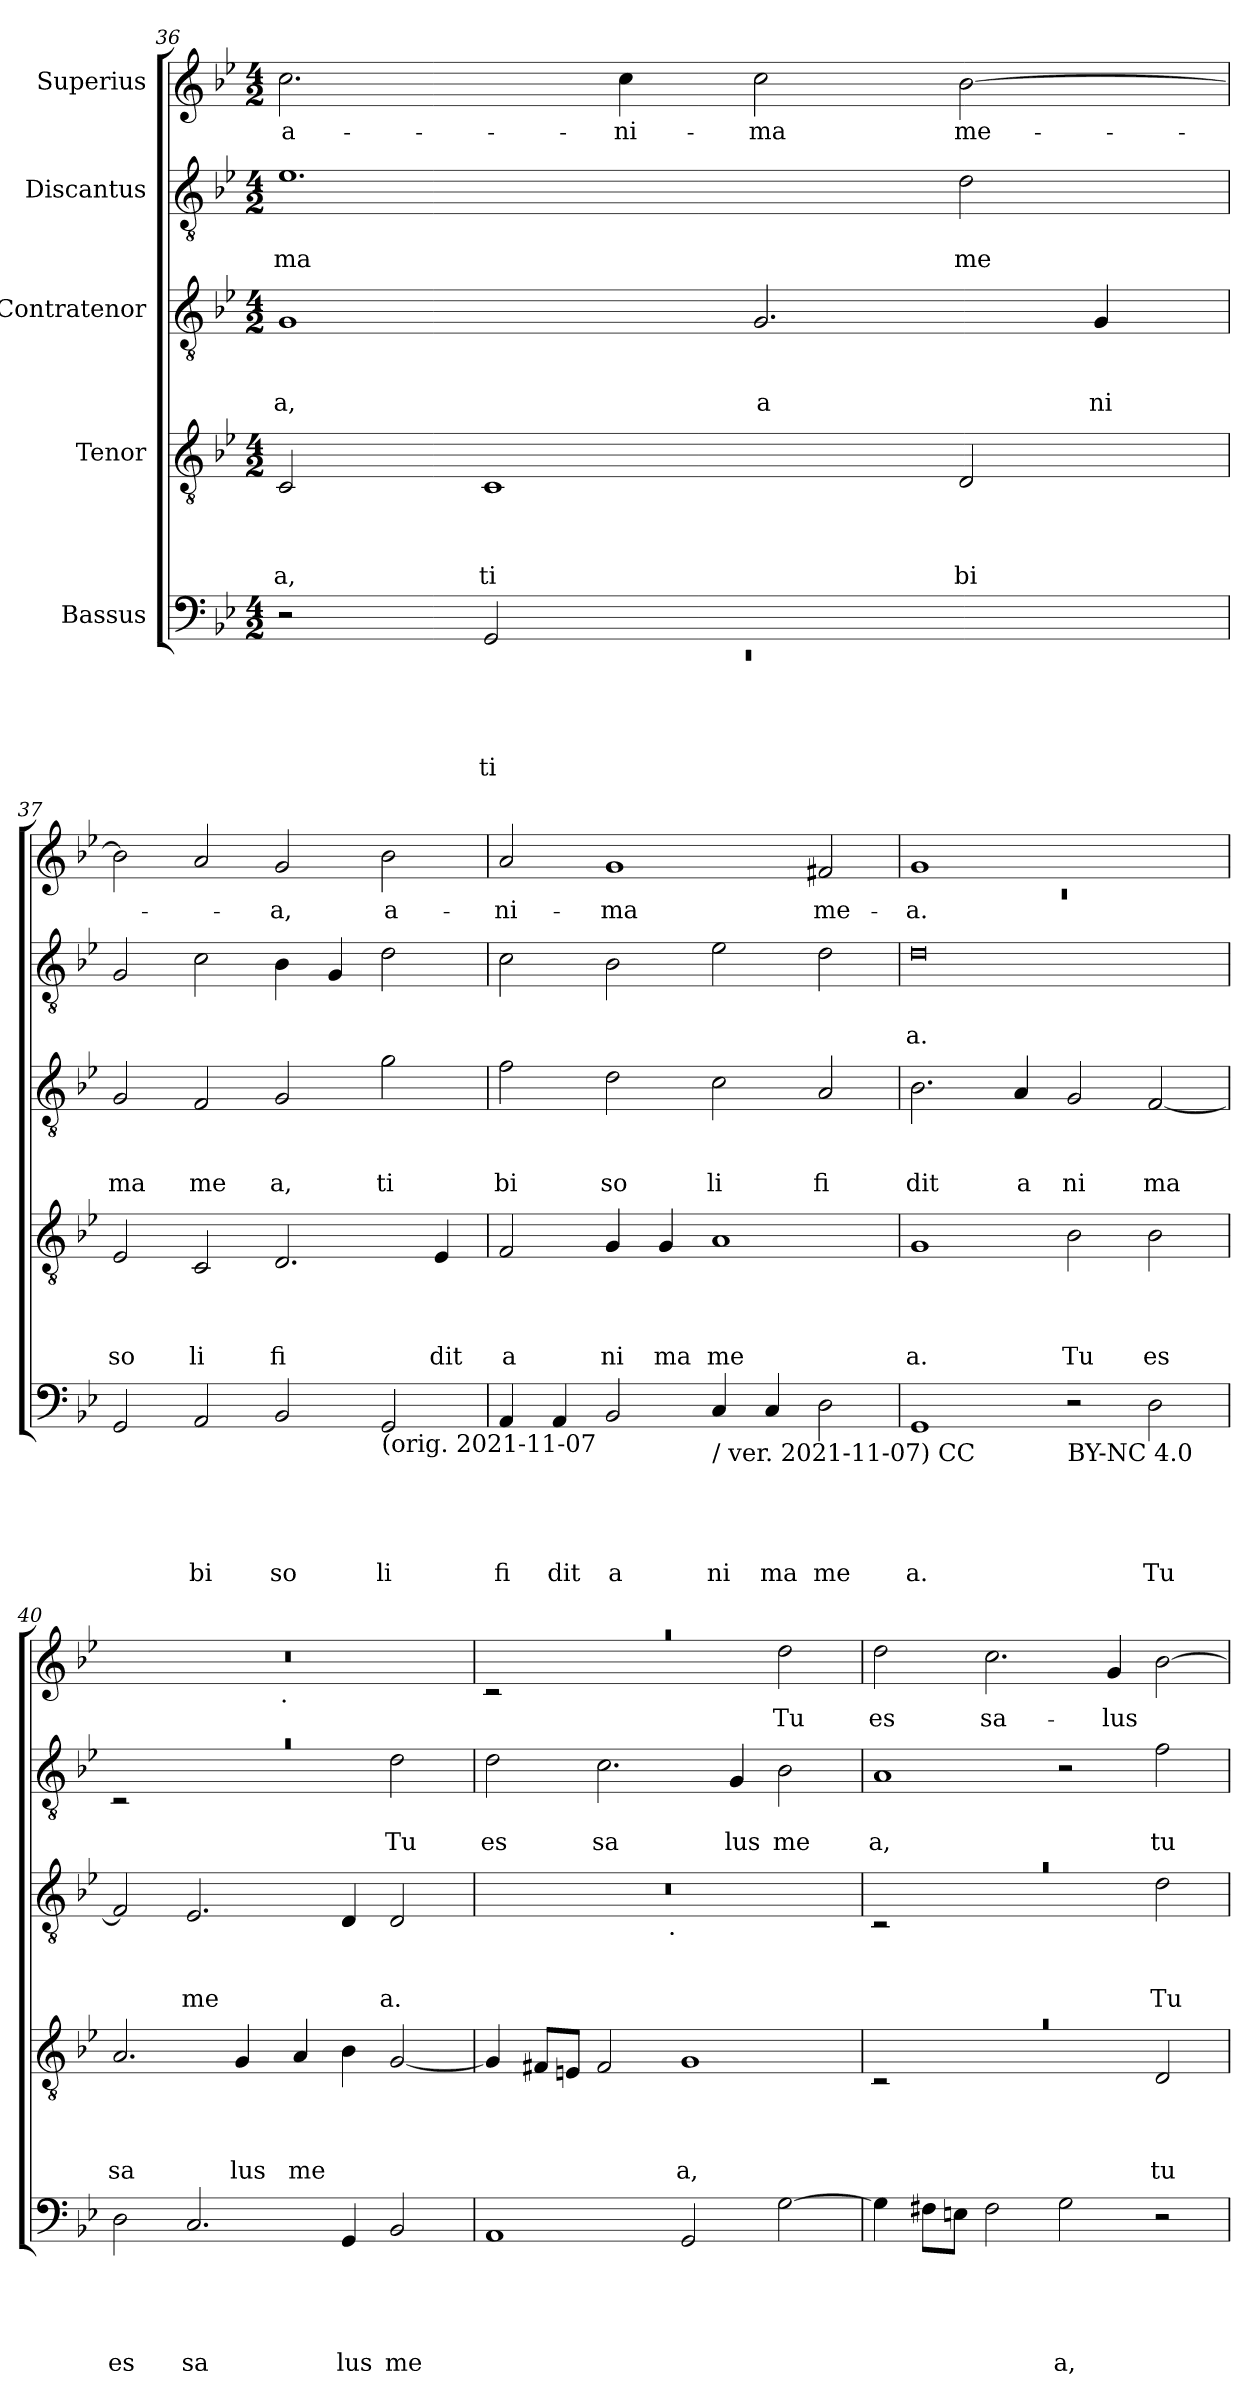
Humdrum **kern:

**kern	**text	**text	**text	**text	**text	**kern	**text	**text	**text	**text	**kern	**text	**text	**text	**kern	**text	**text	**kern	**text
*part5	*part5	*part5	*part5	*part5	*part5	*part4	*part4	*part4	*part4	*part4	*part3	*part3	*part3	*part3	*part2	*part2	*part2	*part1	*part1
*staff5	*staff5	*staff5	*staff5	*staff5	*staff5	*staff4	*staff4	*staff4	*staff4	*staff4	*staff3	*staff3	*staff3	*staff3	*staff2	*staff2	*staff2	*staff1	*staff1
*I"Bassus	*	*	*	*	*	*I"Tenor	*	*	*	*	*I"Contratenor	*	*	*	*I"Discantus	*	*	*I"Superius	*
*clefF4	*	*	*	*	*	*clefGv2	*	*	*	*	*clefGv2	*	*	*	*clefGv2	*	*	*clefG2	*
*k[b-e-]	*	*	*	*	*	*k[b-e-]	*	*	*	*	*k[b-e-]	*	*	*	*k[b-e-]	*	*	*k[b-e-]	*
*B-:	*	*	*	*	*	*B-:	*	*	*	*	*B-:	*	*	*	*B-:	*	*	*B-:	*
*M4/2	*	*	*	*	*	*M4/2	*	*	*	*	*M4/2	*	*	*	*M4/2	*	*	*M4/2	*
=36	=36	=36	=36	=36	=36	=36	=36	=36	=36	=36	=36	=36	=36	=36	=36	=36	=36	=36	=36
*^	*	*	*	*	*	*	*	*	*	*	*	*	*	*	*	*	*	*	*
!	!LO:N:vis=1	!	!	!	!	!	!	!	!	!	!LO:LY:b	!	!	!	!LO:LY:b	!	!	!LO:LY:b	!	!LO:LY:b
*	*^	*	*	*	*	*	*	*	*	*	*	*	*	*	*	*	*	*	*	*
0ryy	0rEE	2r	.	.	.	.	.	2C/	.	.	.	a,	1G	.	.	a,	1.e-	.	ma	2.cc\	a-
!	!	!	!	!	!	!	!LO:LY:b	!	!	!	!	!LO:LY:b	!	!	!	!	!	!	!	!	!
.	.	2GG/	.	.	.	.	ti	1C	.	.	.	ti	.	.	.	.	.	.	.	.	.
!	!	!	!	!	!	!	!	!	!	!	!	!	!	!	!	!	!	!	!	!	!LO:LY:b
.	.	.	.	.	.	.	.	.	.	.	.	.	.	.	.	.	.	.	.	4cc\	-ni-
!	!	!	!	!	!	!	!	!	!	!	!	!	!	!	!	!LO:LY:b	!	!	!	!	!LO:LY:b
.	.	1ryy	.	.	.	.	.	.	.	.	.	.	2.G/	.	.	a	.	.	.	2cc\	-ma
!	!	!	!	!	!	!	!	!	!	!	!	!LO:LY:b	!	!	!	!	!	!	!LO:LY:b	!	!LO:LY:b
.	.	.	.	.	.	.	.	2D/	.	.	.	bi	.	.	.	.	2d\	.	me	[>2b-\	me-
!	!	!	!	!	!	!	!	!	!	!	!	!	!	!	!	!LO:LY:b	!	!	!	!	!
.	.	.	.	.	.	.	.	.	.	.	.	.	4G/	.	.	ni	.	.	.	.	.
*v	*v	*v	*	*	*	*	*	*	*	*	*	*	*	*	*	*	*	*	*	*	*
=37	=37	=37	=37	=37	=37	=37	=37	=37	=37	=37	=37	=37	=37	=37	=37	=37	=37	=37	=37
!	!	!	!	!	!	!	!	!	!	!LO:LY:b	!	!	!	!LO:LY:b	!	!	!	!	!
2GG/	.	.	.	.	.	2E-/	.	.	.	so	2G/	.	.	ma	2G/	.	.	2b-\]	.
!	!	!	!	!	!LO:LY:b	!	!	!	!	!LO:LY:b	!	!	!	!LO:LY:b	!	!	!	!	!
2AA/	.	.	.	.	bi	2C/	.	.	.	li	2F/	.	.	me	2c\	.	.	2a/	.
!	!	!	!	!	!LO:LY:b	!	!	!	!	!LO:LY:b	!	!	!	!LO:LY:b	!	!	!	!	!LO:LY:b
2BB-/	.	.	.	.	so	2.D/	.	.	.	fi	2G/	.	.	a,	4B-\	.	.	2g/	-a,
.	.	.	.	.	.	.	.	.	.	.	.	.	.	.	4G/	.	.	.	.
!LO:TX:b:t=(orig. 2021-11-07	!	!	!	!	!	!	!	!	!	!	!	!	!	!	!	!	!	!	!
!	!	!	!	!	!LO:LY:b	!	!	!	!	!	!	!	!	!LO:LY:b	!	!	!	!	!LO:LY:b
2GG/	.	.	.	.	li	.	.	.	.	.	2g\	.	.	ti	2d\	.	.	2b-\	a-
!	!	!	!	!	!	!	!	!	!	!LO:LY:b	!	!	!	!	!	!	!	!	!
.	.	.	.	.	.	4E-/	.	.	.	dit	.	.	.	.	.	.	.	.	.
=38	=38	=38	=38	=38	=38	=38	=38	=38	=38	=38	=38	=38	=38	=38	=38	=38	=38	=38	=38
!	!	!	!	!	!LO:LY:b	!	!	!	!	!LO:LY:b	!	!	!	!LO:LY:b	!	!	!	!	!LO:LY:b
4AA/	.	.	.	.	fi	2F/	.	.	.	a	2f\	.	.	bi	2c\	.	.	2a/	-ni-
!	!	!	!	!	!LO:LY:b	!	!	!	!	!	!	!	!	!	!	!	!	!	!
4AA/	.	.	.	.	dit	.	.	.	.	.	.	.	.	.	.	.	.	.	.
!	!	!	!	!	!LO:LY:b	!	!	!	!	!LO:LY:b	!	!	!	!LO:LY:b	!	!	!	!	!LO:LY:b
2BB-/	.	.	.	.	a	4G/	.	.	.	ni	2d\	.	.	so	2B-\	.	.	1g	-ma
!	!	!	!	!	!	!	!	!	!	!LO:LY:b	!	!	!	!	!	!	!	!	!
.	.	.	.	.	.	4G/	.	.	.	ma	.	.	.	.	.	.	.	.	.
!LO:TX:b:t=/ ver. 2021-11-07) CC	!	!	!	!	!	!	!	!	!	!	!	!	!	!	!	!	!	!	!
!	!	!	!	!	!LO:LY:b	!	!	!	!	!LO:LY:b	!	!	!	!LO:LY:b	!	!	!	!	!
4C/	.	.	.	.	ni	1A	.	.	.	me	2c\	.	.	li	2e-\	.	.	.	.
!	!	!	!	!	!LO:LY:b	!	!	!	!	!	!	!	!	!	!	!	!	!	!
4C/	.	.	.	.	ma	.	.	.	.	.	.	.	.	.	.	.	.	.	.
!	!	!	!	!	!LO:LY:b	!	!	!	!	!	!	!	!	!LO:LY:b	!	!	!	!	!LO:LY:b
2D\	.	.	.	.	me	.	.	.	.	.	2A/	.	.	fi	2d\	.	.	2f#X/	me-
=39	=39	=39	=39	=39	=39	=39	=39	=39	=39	=39	=39	=39	=39	=39	=39	=39	=39	=39	=39
*	*	*	*	*	*	*	*	*	*	*	*	*	*	*	*	*	*	*^	*
!	!	!	!	!	!LO:LY:b	!	!	!	!	!LO:LY:b	!	!	!	!LO:LY:b	!	!	!LO:LY:b	!	!LO:N:vis=1	!LO:LY:b
1GG	.	.	.	.	a.	1G	.	.	.	a.	2.B-\	.	.	dit	0d	.	a.	1g	0rc	-a.
!	!	!	!	!	!	!	!	!	!	!	!	!	!	!LO:LY:b	!	!	!	!	!	!
.	.	.	.	.	.	.	.	.	.	.	4A/	.	.	a	.	.	.	.	.	.
!LO:TX:b:t=BY-NC 4.0	!	!	!	!	!	!	!	!	!	!	!	!	!	!	!	!	!	!	!	!
!	!	!	!	!	!	!	!	!	!	!LO:LY:b	!	!	!	!LO:LY:b	!	!	!	!	!	!
2r	.	.	.	.	.	2B-\	.	.	.	Tu	2G/	.	.	ni	.	.	.	1ryy	.	.
!	!	!	!	!	!LO:LY:b	!	!	!	!	!LO:LY:b	!	!	!	!LO:LY:b	!	!	!	!	!	!
2D\	.	.	.	.	Tu	2B-\	.	.	.	es	[<2F/	.	.	ma	.	.	.	.	.	.
=40	=40	=40	=40	=40	=40	=40	=40	=40	=40	=40	=40	=40	=40	=40	=40	=40	=40	=40	=40	=40
!	!	!	!	!	!LO:LY:b	!	!	!	!	!LO:LY:b	!	!	!	!	!LO:N:vis=1	!	!	!	!	!
*	*	*	*	*	*	*	*	*	*	*	*	*	*	*	*^	*	*	*	*	*
2D\	.	.	.	.	es	2.A/	.	.	.	sa	2F/]	.	.	.	0ra	2rC	.	.	0r	2ryy	.
!	!	!	!	!	!LO:LY:b	!	!	!	!	!	!	!	!	!LO:LY:b	!	!	!	!	!	!	!
2.C/	.	.	.	.	sa	.	.	.	.	.	2.E-/	.	.	me	.	1ryy	.	.	.	4...ryy	.
!	!	!	!	!	!	!	!	!	!	!LO:LY:b	!	!	!	!	!	!	!	!	!	!	!
.	.	.	.	.	.	4G/	.	.	.	lus	.	.	.	.	.	.	.	.	.	.	.
!	!	!	!	!	!	!	!	!	!	!	!	!	!	!	!	!	!	!	!	!LO:TX:b:t=.	!
.	.	.	.	.	.	.	.	.	.	.	.	.	.	.	.	.	.	.	.	1ryy	.
!	!	!	!	!	!	!	!	!	!	!LO:LY:b	!	!	!	!	!	!	!	!	!	!	!
.	.	.	.	.	.	4A/	.	.	.	me	.	.	.	.	.	.	.	.	.	.	.
!	!	!	!	!	!LO:LY:b	!	!	!	!	!	!	!	!	!	!	!	!	!	!	!	!
4GG/	.	.	.	.	lus	4B-\	.	.	.	.	4D/	.	.	.	.	.	.	.	.	.	.
!	!	!	!	!	!LO:LY:b	!	!	!	!	!	!	!	!	!LO:LY:b	!	!	!	!LO:LY:b	!	!	!
2BB-/	.	.	.	.	me	[>2G/	.	.	.	.	2D/	.	.	a.	.	2d\	.	Tu	.	.	.
.	.	.	.	.	.	.	.	.	.	.	.	.	.	.	.	.	.	.	.	32ryy	.
!!LO:PB:g=z	!!
=41	=41	=41	=41	=41	=41	=41	=41	=41	=41	=41	=41	=41	=41	=41	=41	=41	=41	=41	=41	=41	=41
!	!	!	!	!	!	!	!	!	!	!	!	!	!	!	!	!	!	!LO:LY:b	!LO:N:vis=1	!	!
*	*	*	*	*	*	*	*	*	*	*	*^	*	*	*	*v	*v	*	*	*	*	*
1AA	.	.	.	.	.	4G/]	.	.	.	.	0r	2ryy	.	.	.	2d\	.	es	0raa	2rc	.
.	.	.	.	.	.	8F#X/L	.	.	.	.	.	.	.	.	.	.	.	.	.	.	.
.	.	.	.	.	.	8En/J	.	.	.	.	.	.	.	.	.	.	.	.	.	.	.
!	!	!	!	!	!	!	!	!	!	!	!	!	!	!	!	!	!	!LO:LY:b	!	!	!
.	.	.	.	.	.	2F#/	.	.	.	.	.	4...ryy	.	.	.	2.c\	.	sa	.	1ryy	.
!	!	!	!	!	!	!	!	!	!	!	!	!LO:TX:b:t=.	!	!	!	!	!	!	!	!	!
.	.	.	.	.	.	.	.	.	.	.	.	1ryy	.	.	.	.	.	.	.	.	.
!	!	!	!	!	!	!	!	!	!	!LO:LY:b	!	!	!	!	!	!	!	!	!	!	!
2GG/	.	.	.	.	.	1G	.	.	.	a,	.	.	.	.	.	.	.	.	.	.	.
!	!	!	!	!	!	!	!	!	!	!	!	!	!	!	!	!	!	!LO:LY:b	!	!	!
.	.	.	.	.	.	.	.	.	.	.	.	.	.	.	.	4G/	.	lus	.	.	.
!	!	!	!	!	!	!	!	!	!	!	!	!	!	!	!	!	!	!LO:LY:b	!	!	!LO:LY:b
[>2G\	.	.	.	.	.	.	.	.	.	.	.	.	.	.	.	2B-\	.	me	.	2dd\	Tu
.	.	.	.	.	.	.	.	.	.	.	.	32ryy	.	.	.	.	.	.	.	.	.
=42	=42	=42	=42	=42	=42	=42	=42	=42	=42	=42	=42	=42	=42	=42	=42	=42	=42	=42	=42	=42	=42
!	!	!	!	!	!	!LO:N:vis=1	!	!	!	!	!LO:N:vis=1	!	!	!	!	!	!	!LO:LY:b	!	!	!LO:LY:b
*	*	*	*	*	*	*^	*	*	*	*	*	*	*	*	*	*	*	*	*v	*v	*
4G\]	.	.	.	.	.	0ra	2rC	.	.	.	.	0ra	2rC	.	.	.	1A	.	a,	2dd\	es
8F#X\L	.	.	.	.	.	.	.	.	.	.	.	.	.	.	.	.	.	.	.	.	.
8En\J	.	.	.	.	.	.	.	.	.	.	.	.	.	.	.	.	.	.	.	.	.
!	!	!	!	!	!	!	!	!	!	!	!	!	!	!	!	!	!	!	!	!	!LO:LY:b
2F#\	.	.	.	.	.	.	1ryy	.	.	.	.	.	1ryy	.	.	.	.	.	.	2.cc\	sa-
!	!	!	!	!	!LO:LY:b	!	!	!	!	!	!	!	!	!	!	!	!	!	!	!	!
2G\	.	.	.	.	a,	.	.	.	.	.	.	.	.	.	.	.	2r	.	.	.	.
!	!	!	!	!	!	!	!	!	!	!	!	!	!	!	!	!	!	!	!	!	!LO:LY:b
.	.	.	.	.	.	.	.	.	.	.	.	.	.	.	.	.	.	.	.	4g/	-lus
!	!	!	!	!	!	!	!	!	!	!	!LO:LY:b	!	!	!	!	!LO:LY:b	!	!	!LO:LY:b	!	!
2r	.	.	.	.	.	.	2D/	.	.	.	tu	.	2d\	.	.	Tu	2f\	.	tu	[>2b-\	.
*	*	*	*	*	*	*v	*v	*	*	*	*	*	*	*	*	*	*	*	*	*	*
*	*	*	*	*	*	*	*	*	*	*	*v	*v	*	*	*	*	*	*	*	*
=	=	=	=	=	=	=	=	=	=	=	=	=	=	=	=	=	=	=	=
*-	*-	*-	*-	*-	*-	*-	*-	*-	*-	*-	*-	*-	*-	*-	*-	*-	*-	*-	*-
